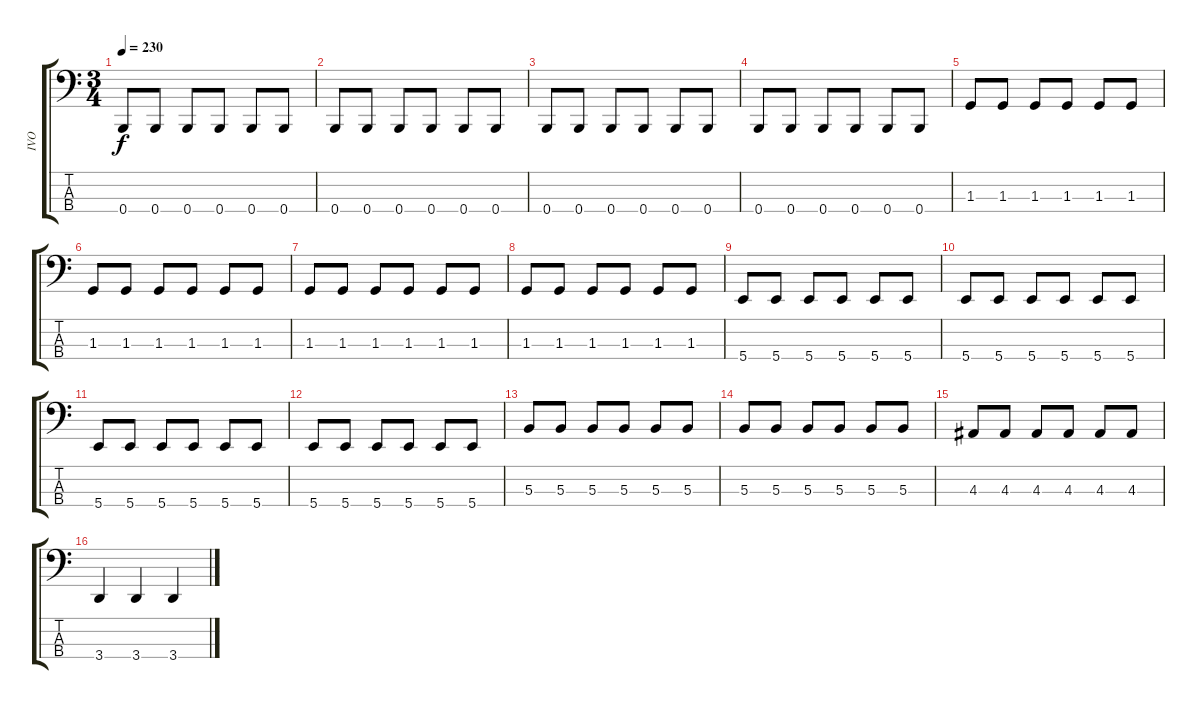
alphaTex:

\track ("IVO" "IVO") {instrument electricbasspick}
\staff {score tabs}
\tuning (E2 B1 Gb1 B0) {hide}
\ts (3 4)
\tempo 230
\clef f4
\ks c
0.4.8{dy f} 0.4.8 0.4.8 0.4.8 0.4.8 0.4.8 |
0.4.8 0.4.8 0.4.8 0.4.8 0.4.8 0.4.8 |
0.4.8 0.4.8 0.4.8 0.4.8 0.4.8 0.4.8 |
0.4.8 0.4.8 0.4.8 0.4.8 0.4.8 0.4.8 |
1.3.8 1.3.8 1.3.8 1.3.8 1.3.8 1.3.8 |
1.3.8 1.3.8 1.3.8 1.3.8 1.3.8 1.3.8 |
1.3.8 1.3.8 1.3.8 1.3.8 1.3.8 1.3.8 |
1.3.8 1.3.8 1.3.8 1.3.8 1.3.8 1.3.8 |
5.4.8 5.4.8 5.4.8 5.4.8 5.4.8 5.4.8 |
5.4.8 5.4.8 5.4.8 5.4.8 5.4.8 5.4.8 |
5.4.8 5.4.8 5.4.8 5.4.8 5.4.8 5.4.8 |
5.4.8 5.4.8 5.4.8 5.4.8 5.4.8 5.4.8 |
5.3.8 5.3.8 5.3.8 5.3.8 5.3.8 5.3.8 |
5.3.8 5.3.8 5.3.8 5.3.8 5.3.8 5.3.8 |
4.3.8 4.3.8 4.3.8 4.3.8 4.3.8 4.3.8 |
3.4.4 3.4.4 3.4.4
